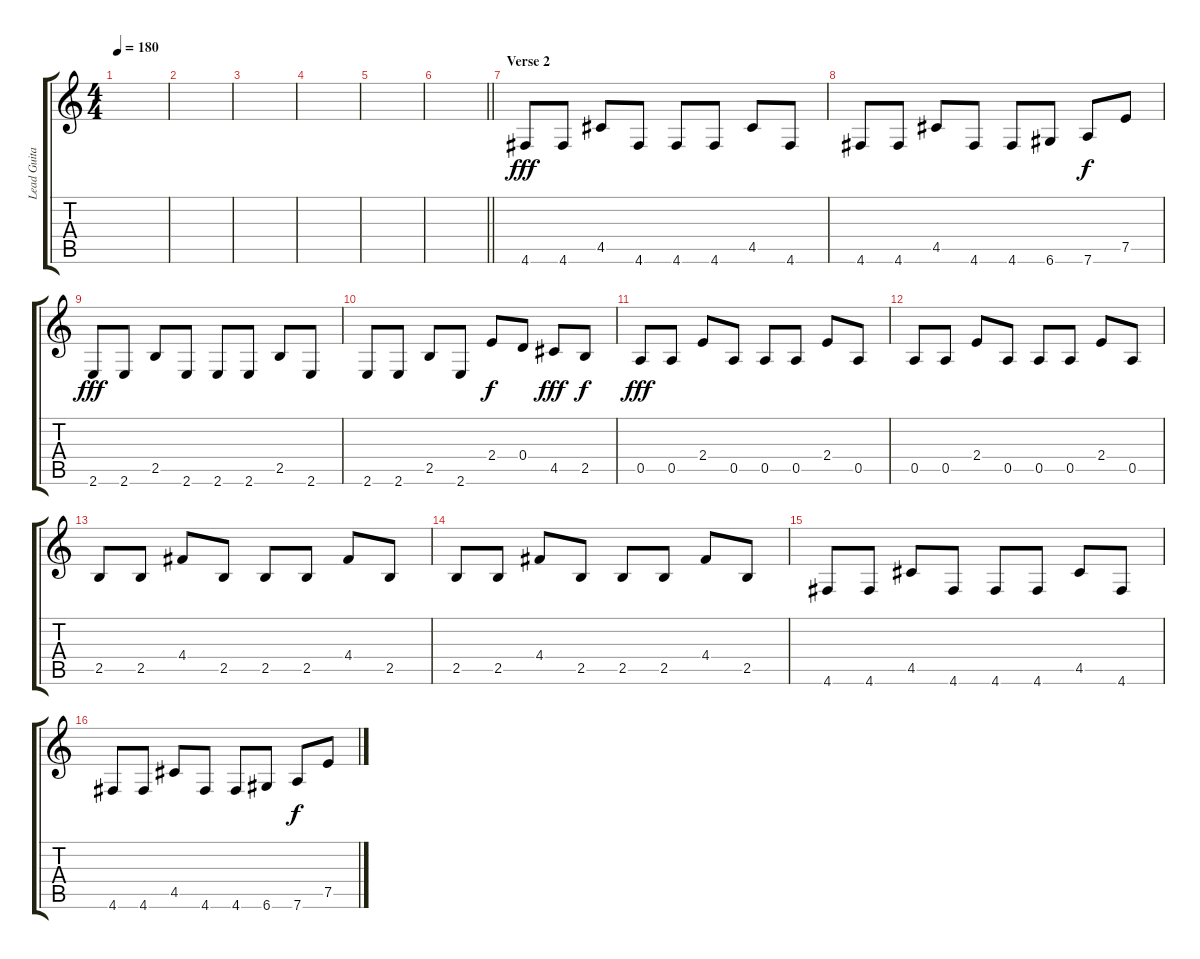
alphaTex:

\track ("Lead Guitar 1" "Lead Guita") {instrument overdrivenguitar}
\staff {score tabs}
\tuning (E4 B3 G3 D3 A2 D2) {hide}
\ts (4 4)
\tempo 180
\clef g2
\ks c
|
|
|
|
|
\barLineRight lightlight
|
\section ("" "Verse 2")
4.6.8{dy fff instrument electricguitarjazz} 4.6.8 4.5.8 4.6.8 4.6.8 4.6.8 4.5.8 4.6.8 |
4.6.8 4.6.8 4.5.8 4.6.8 4.6.8 6.6.8 7.6.8{dy f} 7.5.8 |
2.6.8{dy fff} 2.6.8 2.5.8 2.6.8 2.6.8 2.6.8 2.5.8 2.6.8 |
2.6.8 2.6.8 2.5.8 2.6.8 2.4.8{dy f} 0.4.8 4.5.8{dy fff} 2.5.8{dy f} |
0.5.8{dy fff} 0.5.8 2.4.8 0.5.8 0.5.8 0.5.8 2.4.8 0.5.8 |
0.5.8 0.5.8 2.4.8 0.5.8 0.5.8 0.5.8 2.4.8 0.5.8 |
2.5.8 2.5.8 4.4.8 2.5.8 2.5.8 2.5.8 4.4.8 2.5.8 |
2.5.8 2.5.8 4.4.8 2.5.8 2.5.8 2.5.8 4.4.8 2.5.8 |
4.6.8{instrument overdrivenguitar} 4.6.8 4.5.8 4.6.8 4.6.8 4.6.8 4.5.8 4.6.8 |
4.6.8 4.6.8 4.5.8 4.6.8 4.6.8 6.6.8 7.6.8{dy f} 7.5.8
